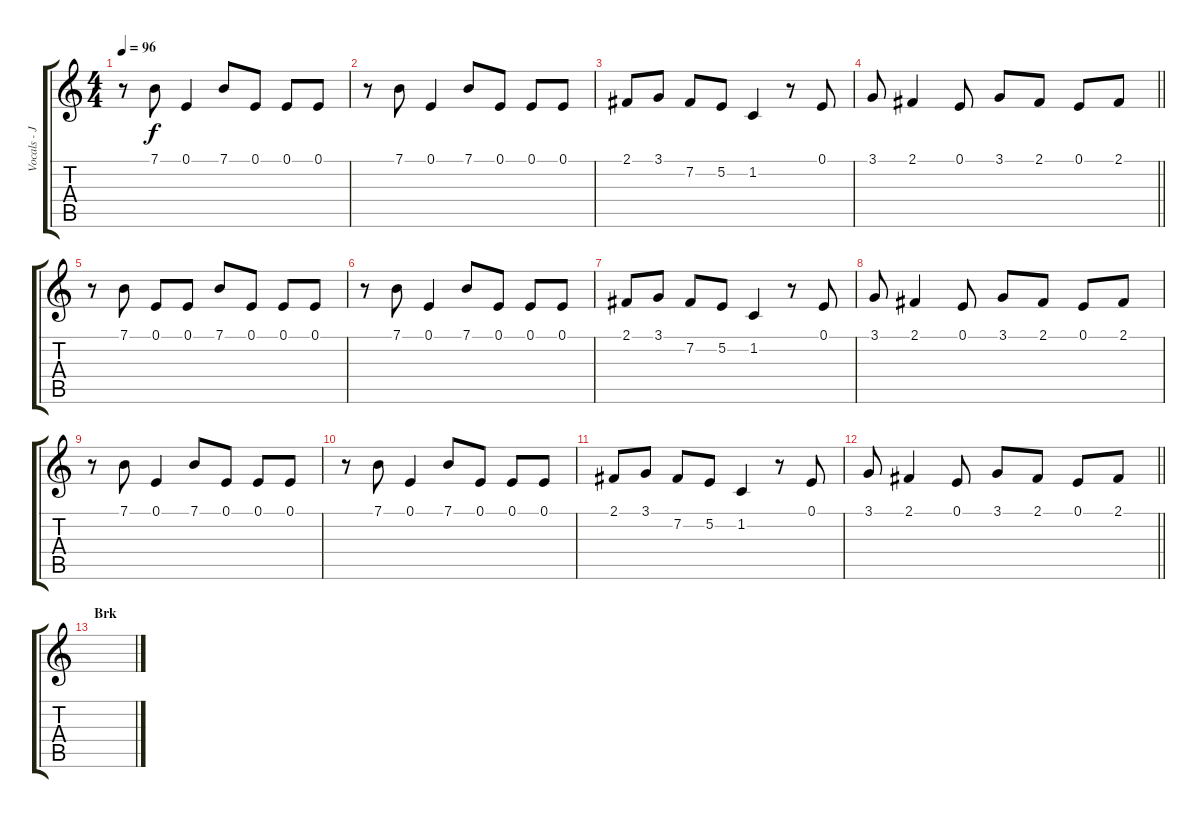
\track ("Vocals - Jem" "Vocals - J") {instrument altosax}
\staff {score tabs}
\tuning (E4 B3 G3 D3 A2 E2) {hide}
\ts (4 4)
\tempo 96
\clef g2
\ks c
r.8{dy f} 7.1.8 0.1.4 7.1.8 0.1.8 0.1.8 0.1.8 |
r.8 7.1.8 0.1.4 7.1.8 0.1.8 0.1.8 0.1.8 |
2.1.8 3.1.8 7.2.8 5.2.8 1.2.4 r.8 0.1.8 |
\barLineRight lightlight
3.1.8 2.1.4 0.1.8 3.1.8 2.1.8 0.1.8 2.1.8 |
r.8 7.1.8 0.1.8 0.1.8 7.1.8 0.1.8 0.1.8 0.1.8 |
r.8 7.1.8 0.1.4 7.1.8 0.1.8 0.1.8 0.1.8 |
2.1.8 3.1.8 7.2.8 5.2.8 1.2.4 r.8 0.1.8 |
3.1.8 2.1.4 0.1.8 3.1.8 2.1.8 0.1.8 2.1.8 |
r.8 7.1.8 0.1.4 7.1.8 0.1.8 0.1.8 0.1.8 |
r.8 7.1.8 0.1.4 7.1.8 0.1.8 0.1.8 0.1.8 |
2.1.8 3.1.8 7.2.8 5.2.8 1.2.4 r.8 0.1.8 |
\barLineRight lightlight
3.1.8 2.1.4 0.1.8 3.1.8 2.1.8 0.1.8 2.1.8 |
\section ("" "Brk")
